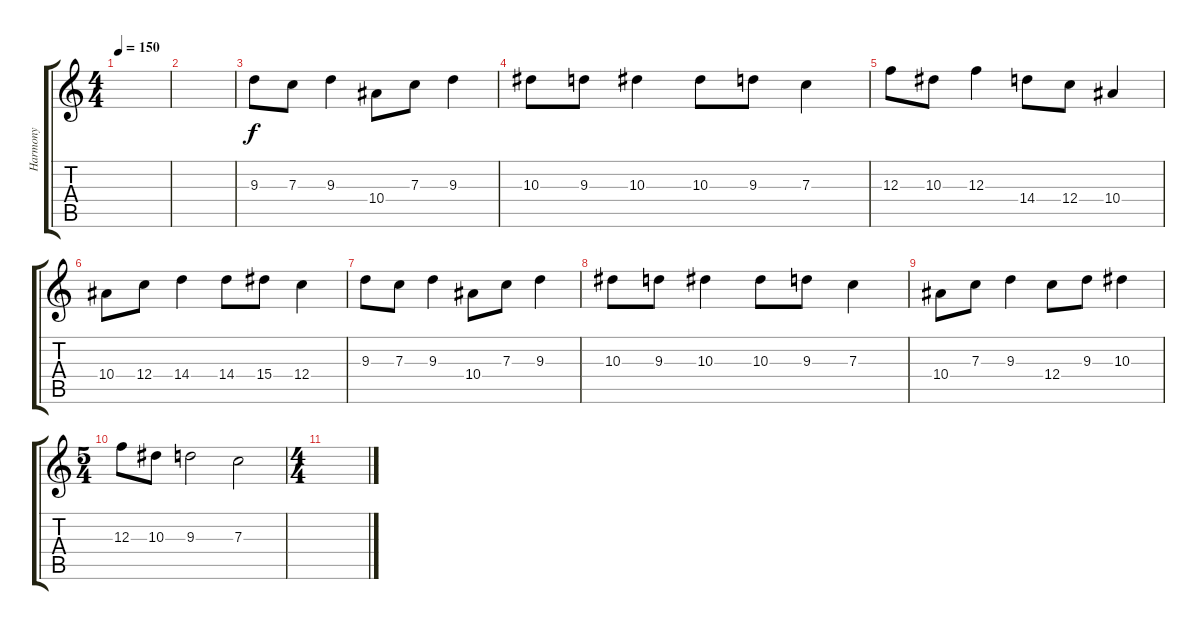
\track ("Harmony" "Harmony") {instrument distortionguitar}
\staff {score tabs}
\tuning (D4 A3 F3 C3 G2 D2) {hide}
\ts (4 4)
\tempo 150
\clef g2
\ks c
|
|
9.3.8 7.3.8 9.3.4 10.4.8 7.3.8 9.3.4 |
10.3.8 9.3.8 10.3.4 10.3.8 9.3.8 7.3.4 |
12.3.8 10.3.8 12.3.4 14.4.8 12.4.8 10.4.4 |
10.4.8 12.4.8 14.4.4 14.4.8 15.4.8 12.4.4 |
9.3.8 7.3.8 9.3.4 10.4.8 7.3.8 9.3.4 |
10.3.8 9.3.8 10.3.4 10.3.8 9.3.8 7.3.4 |
10.4.8 7.3.8 9.3.4 12.4.8 9.3.8 10.3.4 |
\ts (5 4)
12.3.8 10.3.8 9.3.2 7.3.2 |
\ts (4 4)
